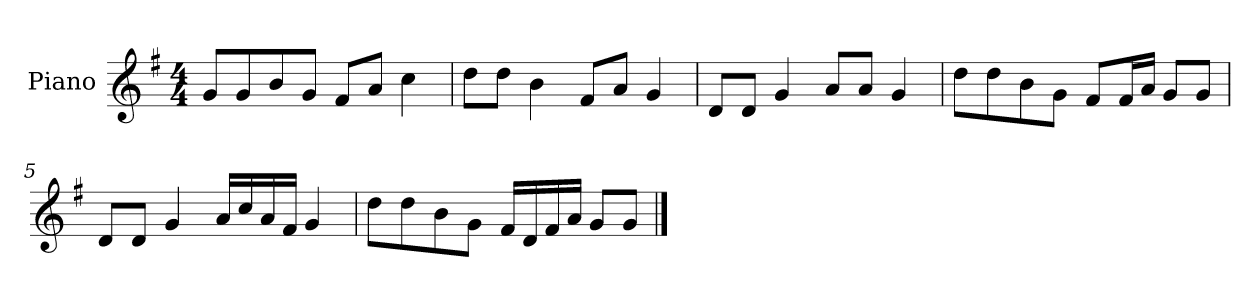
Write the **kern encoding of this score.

**kern
*part1
*staff1
*I"Piano
*I'P-no
*clefG2
*k[f#]
*M4/4
*MM90
=1
8g/L
8g/
8b/
8g/J
8f#/L
8a/J
4cc\
=2
8dd\L
8dd\J
4b\
8f#/L
8a/J
4g/
=3
8d/L
8d/J
4g/
8a/L
8a/J
4g/
=4
8dd\L
8dd\
8b\
8g\J
8f#/L
16f#/L
16a/JJ
8g/L
8g/J
=5
8d/L
8d/J
4g/
16a/LL
16cc/
16a/
16f#/JJ
4g/
!!LO:LB:g=z
=6
8dd\L
8dd\
8b\
8g\J
16f#/LL
16d/
16f#/
16a/JJ
8g/L
8g/J
==
*-
